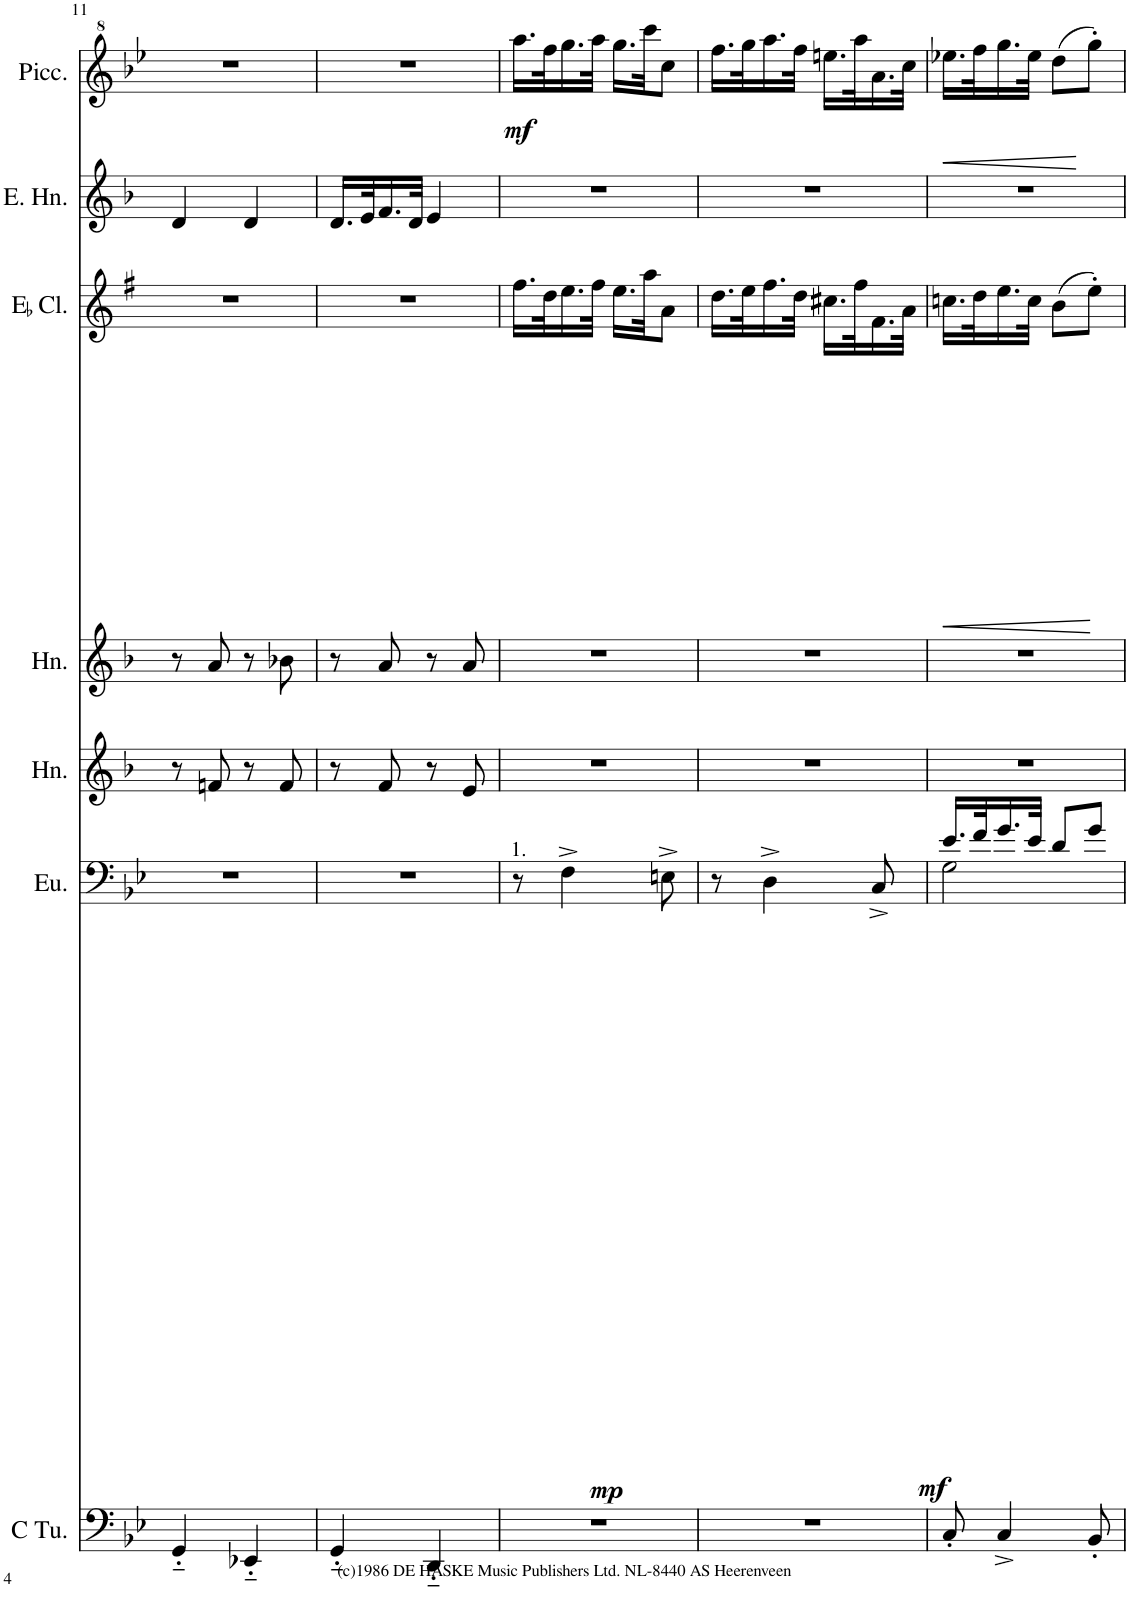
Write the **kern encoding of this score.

**kern	**dynam	**kern	**dynam	**kern	**kern	**kern	**dynam	**kern	**kern	**dynam
*part7	*part7	*part6	*part6	*part5	*part4	*part3	*part3	*part2	*part1	*part1
*staff7	*staff7	*staff6	*staff6	*staff5	*staff4	*staff3	*staff3	*staff2	*staff1	*staff1
*I"C Tuba	*	*I"Euphonium	*	*I"Horn	*I"Horn	*I"EaccidentalFlat Clarinet	*	*I"English Horn	*I"Piccolo	*
*I'C Tu.	*	*I'Eu.	*	*I'Hn.	*I'Hn.	*I'EaccidentalFlat Cl.	*	*I'E. Hn.	*I'Picc.	*
!!LO:PB:g=z
*clefF4	*	*clefF4	*	*clefG2	*clefG2	*clefG2	*	*clefG2	*clefG^2	*
*	*	*	*	*Trd4c7	*Trd4c7	*Trd-2c-3	*	*Trd4c7	*Trd-7c-12	*
*k[b-e-]	*	*k[b-e-]	*	*k[b-]	*k[b-]	*k[f#]	*	*k[b-]	*k[b-e-]	*
*M2/4	*	*M2/4	*	*M2/4	*M2/4	*M2/4	*	*M2/4	*M2/4	*
=11	=11	=11	=11	=11	=11	=11	=11	=11	=11	=11
4GG'~/	.	2r	.	8r	8r	2r	.	4d/	2r	.
.	.	.	.	8fn/	8a/	.	.	.	.	.
4EE-X'~/	.	.	.	8r	8r	.	.	4d/	.	.
.	.	.	.	8f/	8b-X\	.	.	.	.	.
=12	=12	=12	=12	=12	=12	=12	=12	=12	=12	=12
4GG'~/	.	2r	.	8r	8r	2r	.	16.d/LL	2r	.
.	.	.	.	.	.	.	.	32e/K	.	.
.	.	.	.	8f/	8a/	.	.	16.f/	.	.
.	.	.	.	.	.	.	.	32d/JJk	.	.
4DD'~/	.	.	.	8r	8r	.	.	4e/	.	.
.	.	.	.	8e/	8a/	.	.	.	.	.
=13	=13	=13	=13	=13	=13	=13	=13	=13	=13	=13
!	!	!LO:TX:a:t=1.	!	!	!	!	!	!	!	!
!	!	!	!	!	!	!	!	!	!	!LO:DY:b
2r	.	8r	.	2r	2r	16.ff#\LL	.	2r	16.aaa\LL	mf
.	.	.	.	.	.	32dd\K	.	.	32fff\K	.
!	!	!	!LO:DY:b	!	!	!	!	!	!	!
.	.	4F^\	mp	.	.	16.ee\	.	.	16.ggg\	.
.	.	.	.	.	.	32ff#\JJk	.	.	32aaa\JJk	.
.	.	.	.	.	.	16.ee\LL	.	.	16.ggg\LL	.
.	.	.	.	.	.	32aa\JK	.	.	32cccc\JK	.
.	.	8En^\	.	.	.	8a\J	.	.	8ccc\J	.
=14	=14	=14	=14	=14	=14	=14	=14	=14	=14	=14
2r	.	8r	.	2r	2r	16.dd\LL	.	2r	16.fff\LL	.
.	.	.	.	.	.	32ee\K	.	.	32ggg\K	.
.	.	4D^\	.	.	.	16.ff#\	.	.	16.aaa\	.
.	.	.	.	.	.	32dd\JJk	.	.	32fff\JJk	.
.	.	.	.	.	.	16.cc#X\LL	.	.	16.eeen\LL	.
.	.	.	.	.	.	32ff#\K	.	.	32aaa\K	.
.	.	8C^/	.	.	.	16.f#\	.	.	16.aa\	.
.	.	.	.	.	.	32a\JJk	.	.	32ccc\JJk	.
=15	=15	=15	=15	=15	=15	=15	=15	=15	=15	=15
!	!LO:HP:b	!	!	!	!	!	!LO:HP:b	!	!	!LO:HP:b
*	*	*^	*	*	*	*	*	*	*	*
!	!LO:DY:n=1:b	!	!	!LO:DY:b	!	!	!	!	!	!	!
8C'/	< mf	16.e-/LL	2G\	mf	2r	2r	16.ccn\LL	<	2r	16.eee-X\LL	<
.	.	32f/K	.	.	.	.	32dd\K	.	.	32fff\K	.
4C^/	.	16.g/	.	.	.	.	16.ee\	.	.	16.ggg\	.
.	.	32e-/JJk	.	.	.	.	32cc\JJk	.	.	32eee-\JJk	.
.	.	8d/L	.	.	.	.	(8b\L	.	.	(8ddd\L	.
8BB-'/	.	8g/J	.	.	.	.	8ee'\J)	.	.	8ggg'\J)	.
*	*	*v	*v	*	*	*	*	*	*	*	*
.	[	.	.	.	.	.	[	.	.	[
=	=	=	=	=	=	=	=	=	=	=
*-	*-	*-	*-	*-	*-	*-	*-	*-	*-	*-
